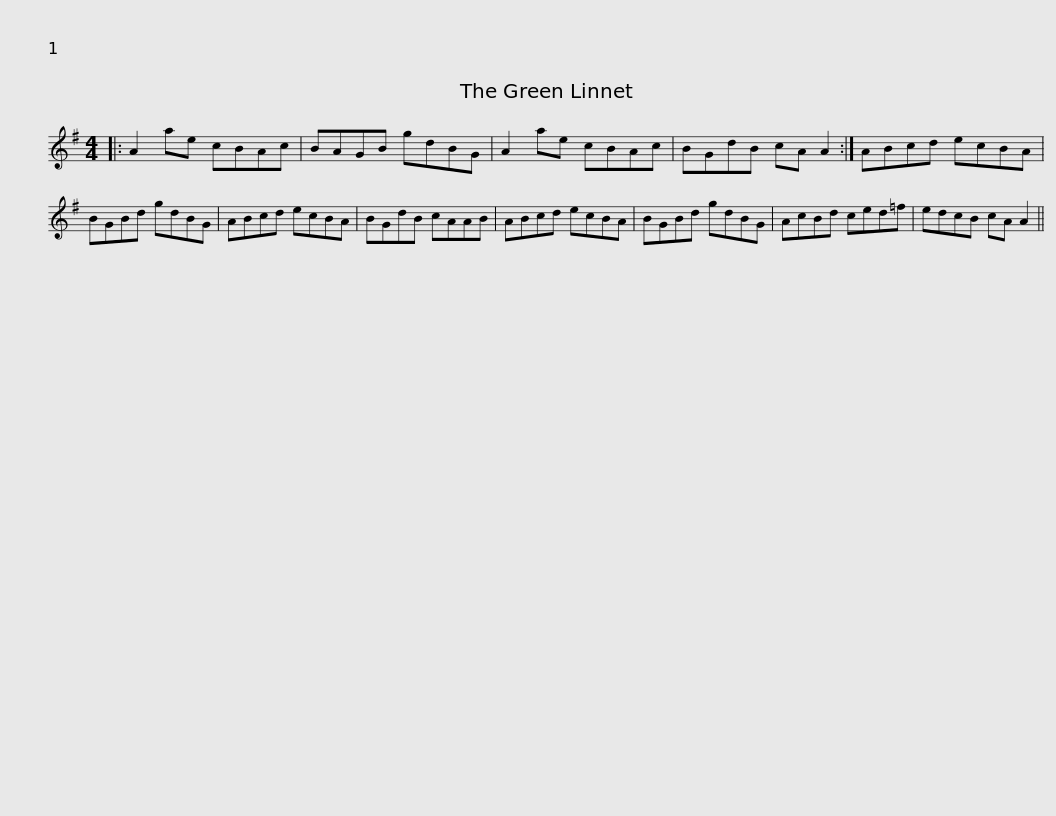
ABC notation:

X:1
L:1/8
M:4/4
I:linebreak $
K:G
V:1 treble
V:1
|: A2 ae cBAc | BAGB gdBG | A2 ae cBAc | BGdB cA A2 :| ABcd ecBA |$ %5
 BGBd gdBG | ABcd ecBA | BGdB cAAB | ABcd ecBA | BGBd gdBG |$ %10
 AcBd ced=f | edcB cA A2 || %12
